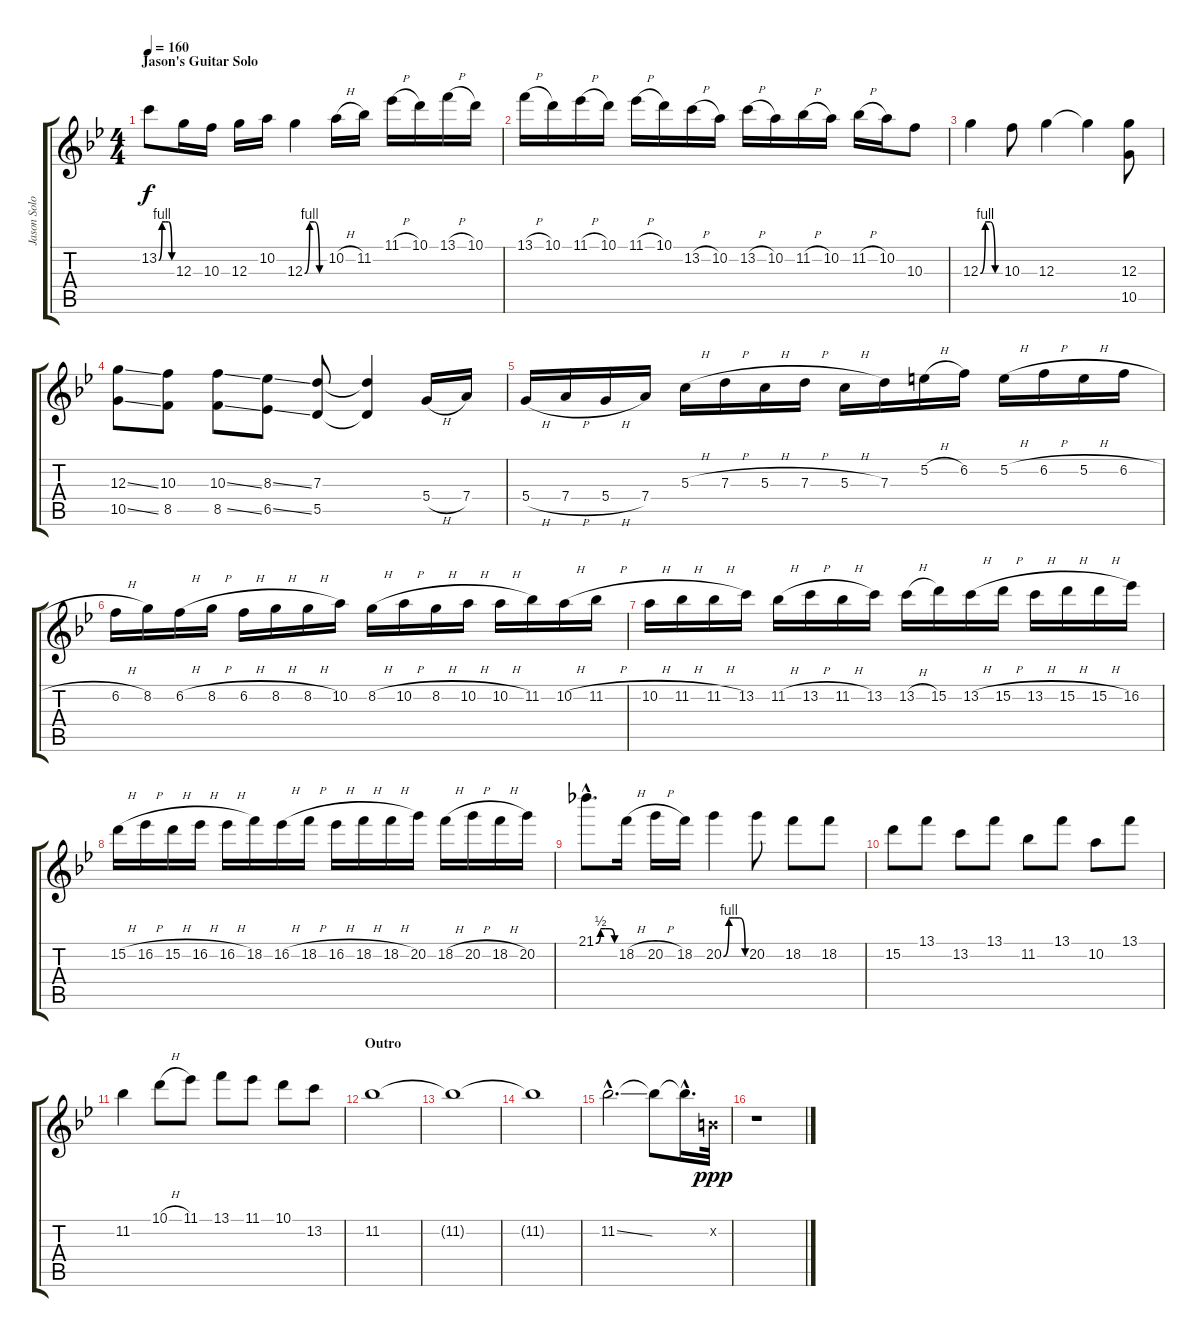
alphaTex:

\track ("Jason Solo" "Jason Solo") {instrument overdrivenguitar}
\staff {score tabs}
\tuning (E4 B3 G3 D3 A2 E2) {hide}
\ts (4 4)
\section ("" "Jason's Guitar Solo")
\tempo 160
\clef g2
\ks bb
13.2{be (custom 0 0 15 4 30 4 45 4 60 0)}.8{dy f} 12.3.16 10.3.16 12.3.16 10.2.16 12.3{be (custom 0 0 15 4 30 4 45 0 60 0)}.4 10.2{h}.16 11.2.16 11.1{h}.16 10.1.16 13.1{h}.16 10.1.16 |
13.1{h}.16 10.1.16 11.1{h}.16 10.1.16 11.1{h}.16 10.1.16 13.2{h}.16 10.2.16 13.2{h}.16 10.2.16 11.2{h}.16 10.2.16 11.2{h}.16 10.2.16 10.3.8 |
12.3{be (custom 0 0 15 4 30 4 45 0 60 0)}.4 10.3.8 12.3.4 12.3{t}.4 (12.3 10.5).8 |
(12.3{ss} 10.5{ss}).8 (10.3 8.5).8 (10.3{ss} 8.5{ss}).8 (8.3{ss} 6.5{ss}).8 (7.3 5.5).8 (7.3{t} 5.5{t}).4 5.4{h}.16 7.4.16 |
5.4{h}.16 7.4{h}.16 5.4{h}.16 7.4.16 5.3{h}.16 7.3{h}.16 5.3{h}.16 7.3{h}.16 5.3{h}.16 7.3.16 5.2{h}.16 6.2.16 5.2{h}.16 6.2{h}.16 5.2{h}.16 6.2{h}.16 |
6.2{h}.16 8.2.16 6.2{h}.16 8.2{h}.16 6.2{h}.16 8.2{h}.16 8.2{h}.16 10.2.16 8.2{h}.16 10.2{h}.16 8.2{h}.16 10.2{h}.16 10.2{h}.16 11.2.16 10.2{h}.16 11.2{h}.16 |
10.2{h}.16 11.2{h}.16 11.2{h}.16 13.2.16 11.2{h}.16 13.2{h}.16 11.2{h}.16 13.2.16 13.2{h}.16 15.2.16 13.2{h}.16 15.2{h}.16 13.2{h}.16 15.2{h}.16 15.2{h}.16 16.2.16 |
15.2{h}.16 16.2{h}.16 15.2{h}.16 16.2{h}.16 16.2{h}.16 18.2.16 16.2{h}.16 18.2{h}.16 16.2{h}.16 18.2{h}.16 18.2{h}.16 20.2.16 18.2{h}.16 20.2{h}.16 18.2{h}.16 20.2.16 |
21.1{be (custom 0 0 15 2 30 2 45 2 60 0) hac}.8{d} 18.2{h}.16 20.2{h}.16 18.2.16 20.2{be (custom 0 0 15 4 30 4 45 4 60 0)}.4 20.2.8 18.2.8 18.2.8 |
15.2.8 13.1.8 13.2.8 13.1.8 11.2.8 13.1.8 10.2.8 13.1.8 |
11.2.4 10.1{h}.8 11.1.8 13.1.8 11.1.8 10.1.8 13.2.8 |
\section ("" "Outro")
11.2.1 |
11.2{t}.1 |
11.2{t}.1 |
11.2{ss hac}.2{d} 11.2{t}.8 11.2{hac t}.16{d} 0.2{x}.32{dy ppp} |
r.1
